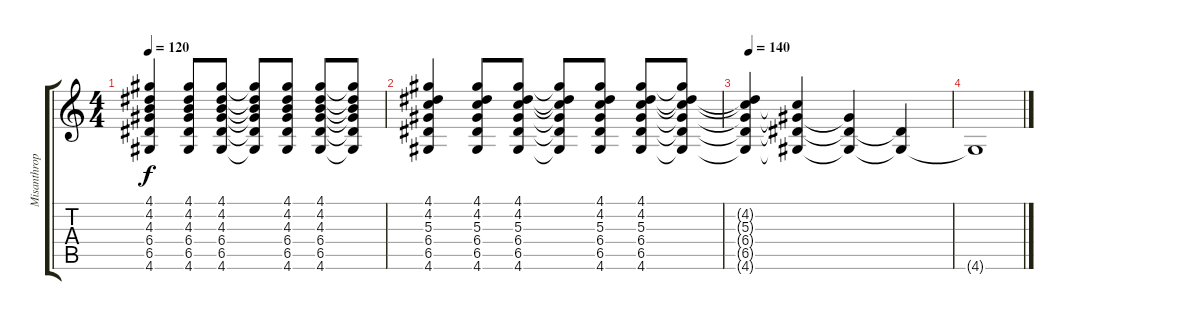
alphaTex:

\track ("Misanthropy Chords" "Misanthrop") {instrument distortionguitar}
\staff {score tabs}
\tuning (E4 B3 G3 D3 A2 E2) {hide}
\ts (4 4)
\tempo 120
\clef g2
\ks c
(4.1 4.2 4.3 6.4 6.5 4.6).4{dy f} (4.1 4.2 4.3 6.4 6.5 4.6).8 (4.1 4.2 4.3 6.4 6.5 4.6).8 (4.1{t} 4.2{t} 4.3{t} 6.4{t} 6.5{t} 4.6{t}).8 (4.1 4.2 4.3 6.4 6.5 4.6).8 (4.1 4.2 4.3 6.4 6.5 4.6).8 (4.1{t} 4.2{t} 4.3{t} 6.4{t} 6.5{t} 4.6{t}).8 |
(4.1 4.2 5.3 6.4 6.5 4.6).4 (4.1 4.2 5.3 6.4 6.5 4.6).8 (4.1 4.2 5.3 6.4 6.5 4.6).8 (4.1{t} 4.2{t} 5.3{t} 6.4{t} 6.5{t} 4.6{t}).8 (4.1 4.2 5.3 6.4 6.5 4.6).8 (4.1 4.2 5.3 6.4 6.5 4.6).8 (4.1{t} 4.2{t} 5.3{t} 6.4{t} 6.5{t} 4.6{t}).8 |
\tempo 140
(4.2{t} 5.3{t} 6.4{t} 6.5{t} 4.6{t}).4 (5.3{t} 6.4{t} 6.5{t} 4.6{t}).4 (6.4{t} 6.5{t} 4.6{t}).4 (6.5{t} 4.6{t}).4 |
4.6{t}.1
